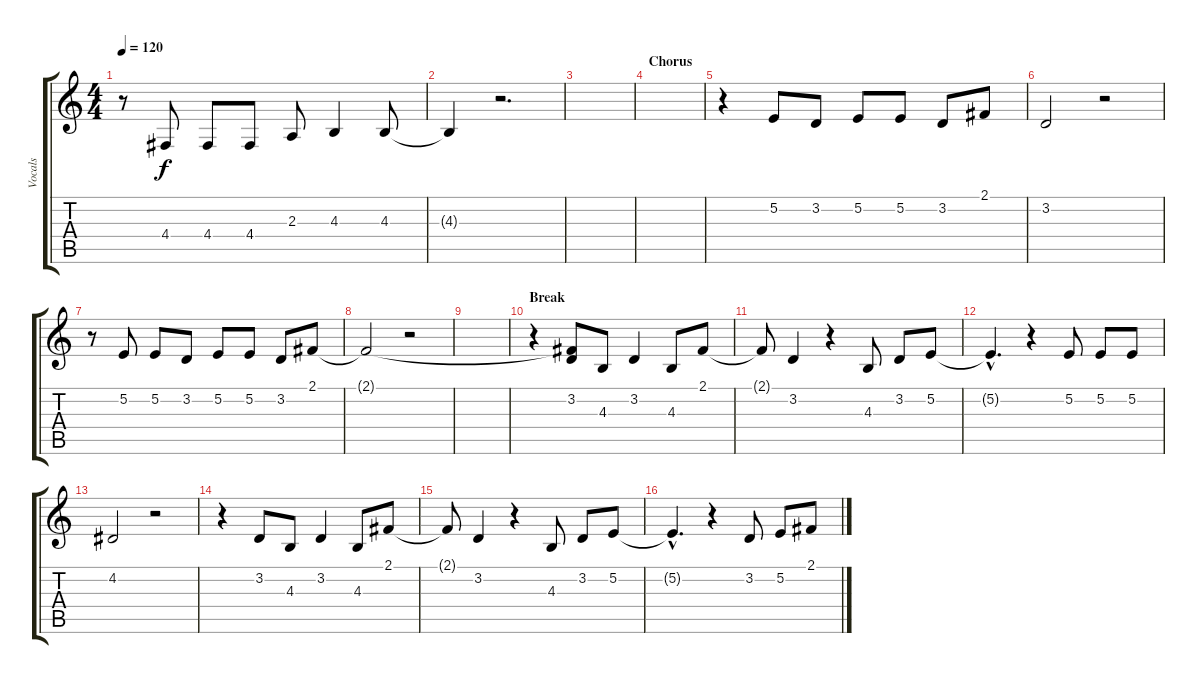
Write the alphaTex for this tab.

\track ("Vocals" "Vocals") {instrument electricgrandpiano}
\staff {score tabs}
\tuning (E4 B3 G3 D3 A2 E2) {hide}
\ts (4 4)
\tempo 120
\clef g2
\ks c
r.8{dy f} 4.4.8 4.4.8 4.4.8 2.3.8 4.3.4 4.3.8 |
4.3{t}.4 r.2{d} |
|
\section ("" "Chorus")
|
r.4 5.2.8 3.2.8 5.2.8 5.2.8 3.2.8 2.1.8 |
3.2.2 r.2 |
r.8 5.2.8 5.2.8 3.2.8 5.2.8 5.2.8 3.2.8 2.1.8 |
2.1{t}.2 r.2 |
|
\section ("" "Break")
r.4 (2.1{t} 3.2).8 4.3.8 3.2.4 4.3.8 2.1.8 |
2.1{t}.8 3.2.4 r.4 4.3.8 3.2.8 5.2.8 |
5.2{hac t}.4{d} r.4 5.2.8 5.2.8 5.2.8 |
4.2.2 r.2 |
r.4 3.2.8 4.3.8 3.2.4 4.3.8 2.1.8 |
2.1{t}.8 3.2.4 r.4 4.3.8 3.2.8 5.2.8 |
5.2{hac t}.4{d} r.4 3.2.8 5.2.8 2.1.8
